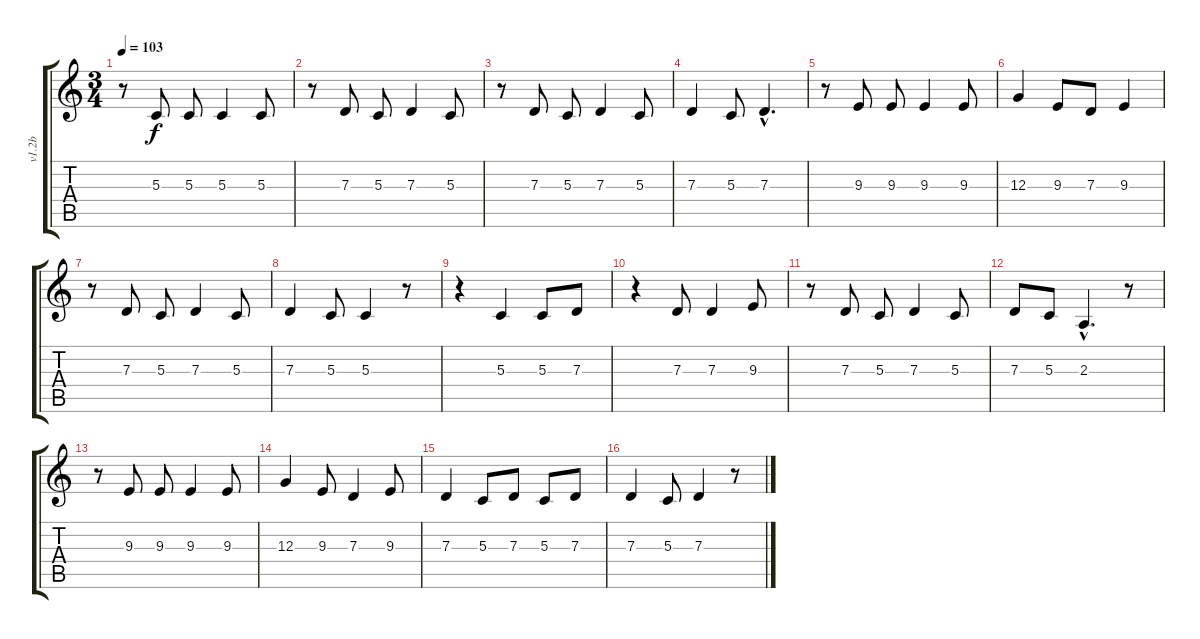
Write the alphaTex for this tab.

\track ("v1.2b" "v1.2b") {instrument lead6voice}
\staff {score tabs}
\tuning (E4 B3 G3 D3 A2 E2) {hide}
\ts (3 4)
\tempo 103
\clef g2
\ks c
r.8{dy f} 5.3.8 5.3.8 5.3.4 5.3.8 |
r.8 7.3.8 5.3.8 7.3.4 5.3.8 |
r.8 7.3.8 5.3.8 7.3.4 5.3.8 |
7.3.4 5.3.8 7.3{hac}.4{d} |
r.8 9.3.8 9.3.8 9.3.4 9.3.8 |
12.3.4 9.3.8 7.3.8 9.3.4 |
r.8 7.3.8 5.3.8 7.3.4 5.3.8 |
7.3.4 5.3.8 5.3.4 r.8 |
r.4 5.3.4 5.3.8 7.3.8 |
r.4 7.3.8 7.3.4 9.3.8 |
r.8 7.3.8 5.3.8 7.3.4 5.3.8 |
7.3.8 5.3.8 2.3{hac}.4{d} r.8 |
r.8 9.3.8 9.3.8 9.3.4 9.3.8 |
12.3.4 9.3.8 7.3.4 9.3.8 |
7.3.4 5.3.8 7.3.8 5.3.8 7.3.8 |
7.3.4 5.3.8 7.3.4 r.8
